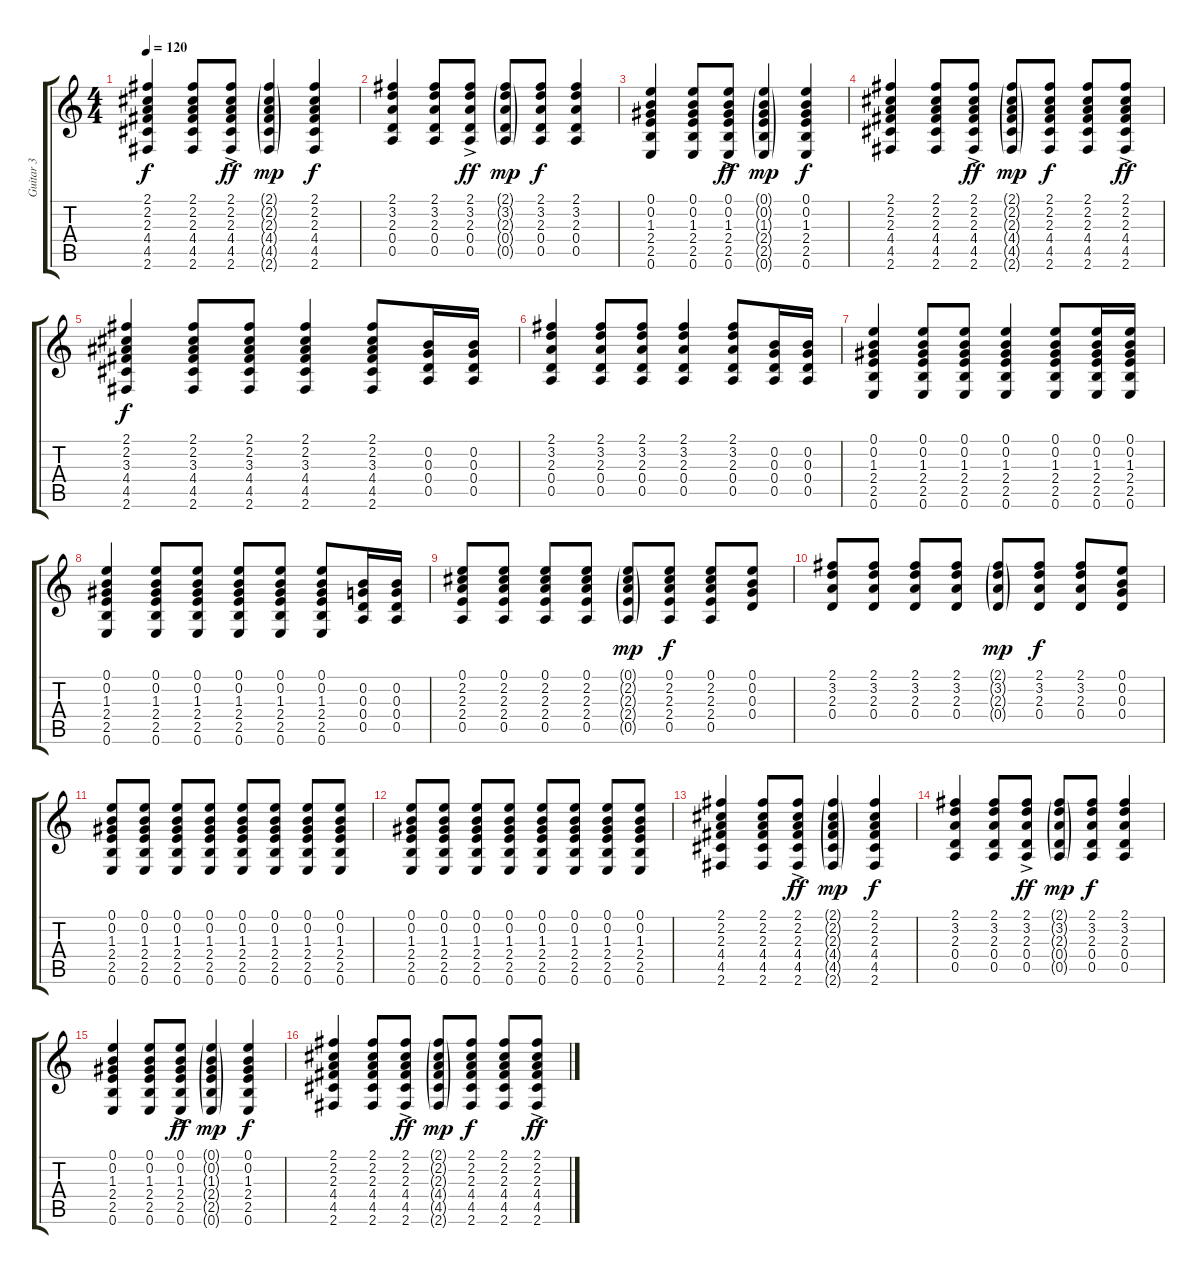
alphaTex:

\track ("Guitar 3" "Guitar 3") {instrument acousticguitarsteel}
\staff {score tabs}
\tuning (E4 B3 G3 D3 A2 E2) {hide}
\ts (4 4)
\tempo 120
\clef g2
\ks c
(2.1 2.2 2.3 4.4 4.5 2.6).4{dy f} (2.1 2.2 2.3 4.4 4.5 2.6).8 (2.1{ac} 2.2{ac} 2.3{ac} 4.4{ac} 4.5{ac} 2.6{ac}).8{dy ff} (2.1{g} 2.2{g} 2.3{g} 4.4{g} 4.5{g} 2.6{g}).4{dy mp} (2.1 2.2 2.3 4.4 4.5 2.6).4{dy f} |
(2.1 3.2 2.3 0.4 0.5).4 (2.1 3.2 2.3 0.4 0.5).8 (2.1{ac} 3.2{ac} 2.3{ac} 0.4{ac} 0.5{ac}).8{dy ff} (2.1{g} 3.2{g} 2.3{g} 0.4{g} 0.5{g}).8{dy mp} (2.1 3.2 2.3 0.4 0.5).8{dy f} (2.1 3.2 2.3 0.4 0.5).4 |
(0.1 0.2 1.3 2.4 2.5 0.6).4 (0.1 0.2 1.3 2.4 2.5 0.6).8 (0.1{ac} 0.2{ac} 1.3{ac} 2.4{ac} 2.5{ac} 0.6{ac}).8{dy ff} (0.1{g} 0.2{g} 1.3{g} 2.4{g} 2.5{g} 0.6{g}).4{dy mp} (0.1 0.2 1.3 2.4 2.5 0.6).4{dy f} |
(2.1 2.2 2.3 4.4 4.5 2.6).4 (2.1 2.2 2.3 4.4 4.5 2.6).8 (2.1{ac} 2.2{ac} 2.3{ac} 4.4{ac} 4.5{ac} 2.6{ac}).8{dy ff} (2.1{g} 2.2{g} 2.3{g} 4.4{g} 4.5{g} 2.6{g}).8{dy mp} (2.1 2.2 2.3 4.4 4.5 2.6).8{dy f} (2.1 2.2 2.3 4.4 4.5 2.6).8 (2.1{ac} 2.2{ac} 2.3{ac} 4.4{ac} 4.5{ac} 2.6{ac}).8{dy ff} |
(2.1 2.2 3.3 4.4 4.5 2.6).4{dy f} (2.1 2.2 3.3 4.4 4.5 2.6).8 (2.1 2.2 3.3 4.4 4.5 2.6).8 (2.1 2.2 3.3 4.4 4.5 2.6).4 (2.1 2.2 3.3 4.4 4.5 2.6).8 (0.2 0.3 0.4 0.5).16 (0.2 0.3 0.4 0.5).16 |
(2.1 3.2 2.3 0.4 0.5).4 (2.1 3.2 2.3 0.4 0.5).8 (2.1 3.2 2.3 0.4 0.5).8 (2.1 3.2 2.3 0.4 0.5).4 (2.1 3.2 2.3 0.4 0.5).8 (0.2 0.3 0.4 0.5).16 (0.2 0.3 0.4 0.5).16 |
(0.1 0.2 1.3 2.4 2.5 0.6).4 (0.1 0.2 1.3 2.4 2.5 0.6).8 (0.1 0.2 1.3 2.4 2.5 0.6).8 (0.1 0.2 1.3 2.4 2.5 0.6).4 (0.1 0.2 1.3 2.4 2.5 0.6).8 (0.1 0.2 1.3 2.4 2.5 0.6).16 (0.1 0.2 1.3 2.4 2.5 0.6).16 |
(0.1 0.2 1.3 2.4 2.5 0.6).4 (0.1 0.2 1.3 2.4 2.5 0.6).8 (0.1 0.2 1.3 2.4 2.5 0.6).8 (0.1 0.2 1.3 2.4 2.5 0.6).8 (0.1 0.2 1.3 2.4 2.5 0.6).8 (0.1 0.2 1.3 2.4 2.5 0.6).8 (0.2 0.3 0.4 0.5).16 (0.2 0.3 0.4 0.5).16 |
(0.1 2.2 2.3 2.4 0.5).8 (0.1 2.2 2.3 2.4 0.5).8 (0.1 2.2 2.3 2.4 0.5).8 (0.1 2.2 2.3 2.4 0.5).8 (0.1{g} 2.2{g} 2.3{g} 2.4{g} 0.5{g}).8{dy mp} (0.1 2.2 2.3 2.4 0.5).8{dy f} (0.1 2.2 2.3 2.4 0.5).8 (0.1 0.2 0.3 0.4).8 |
(2.1 3.2 2.3 0.4).8 (2.1 3.2 2.3 0.4).8 (2.1 3.2 2.3 0.4).8 (2.1 3.2 2.3 0.4).8 (2.1{g} 3.2{g} 2.3{g} 0.4{g}).8{dy mp} (2.1 3.2 2.3 0.4).8{dy f} (2.1 3.2 2.3 0.4).8 (0.1 0.2 0.3 0.4).8 |
(0.1 0.2 1.3 2.4 2.5 0.6).8 (0.1 0.2 1.3 2.4 2.5 0.6).8 (0.1 0.2 1.3 2.4 2.5 0.6).8 (0.1 0.2 1.3 2.4 2.5 0.6).8 (0.1 0.2 1.3 2.4 2.5 0.6).8 (0.1 0.2 1.3 2.4 2.5 0.6).8 (0.1 0.2 1.3 2.4 2.5 0.6).8 (0.1 0.2 1.3 2.4 2.5 0.6).8 |
(0.1 0.2 1.3 2.4 2.5 0.6).8 (0.1 0.2 1.3 2.4 2.5 0.6).8 (0.1 0.2 1.3 2.4 2.5 0.6).8 (0.1 0.2 1.3 2.4 2.5 0.6).8 (0.1 0.2 1.3 2.4 2.5 0.6).8 (0.1 0.2 1.3 2.4 2.5 0.6).8 (0.1 0.2 1.3 2.4 2.5 0.6).8 (0.1 0.2 1.3 2.4 2.5 0.6).8 |
(2.1 2.2 2.3 4.4 4.5 2.6).4 (2.1 2.2 2.3 4.4 4.5 2.6).8 (2.1{ac} 2.2{ac} 2.3{ac} 4.4{ac} 4.5{ac} 2.6{ac}).8{dy ff} (2.1{g} 2.2{g} 2.3{g} 4.4{g} 4.5{g} 2.6{g}).4{dy mp} (2.1 2.2 2.3 4.4 4.5 2.6).4{dy f} |
(2.1 3.2 2.3 0.4 0.5).4 (2.1 3.2 2.3 0.4 0.5).8 (2.1{ac} 3.2{ac} 2.3{ac} 0.4{ac} 0.5{ac}).8{dy ff} (2.1{g} 3.2{g} 2.3{g} 0.4{g} 0.5{g}).8{dy mp} (2.1 3.2 2.3 0.4 0.5).8{dy f} (2.1 3.2 2.3 0.4 0.5).4 |
(0.1 0.2 1.3 2.4 2.5 0.6).4 (0.1 0.2 1.3 2.4 2.5 0.6).8 (0.1{ac} 0.2{ac} 1.3{ac} 2.4{ac} 2.5{ac} 0.6{ac}).8{dy ff} (0.1{g} 0.2{g} 1.3{g} 2.4{g} 2.5{g} 0.6{g}).4{dy mp} (0.1 0.2 1.3 2.4 2.5 0.6).4{dy f} |
(2.1 2.2 2.3 4.4 4.5 2.6).4 (2.1 2.2 2.3 4.4 4.5 2.6).8 (2.1{ac} 2.2{ac} 2.3{ac} 4.4{ac} 4.5{ac} 2.6{ac}).8{dy ff} (2.1{g} 2.2{g} 2.3{g} 4.4{g} 4.5{g} 2.6{g}).8{dy mp} (2.1 2.2 2.3 4.4 4.5 2.6).8{dy f} (2.1 2.2 2.3 4.4 4.5 2.6).8 (2.1{ac} 2.2{ac} 2.3{ac} 4.4{ac} 4.5{ac} 2.6{ac}).8{dy ff}
